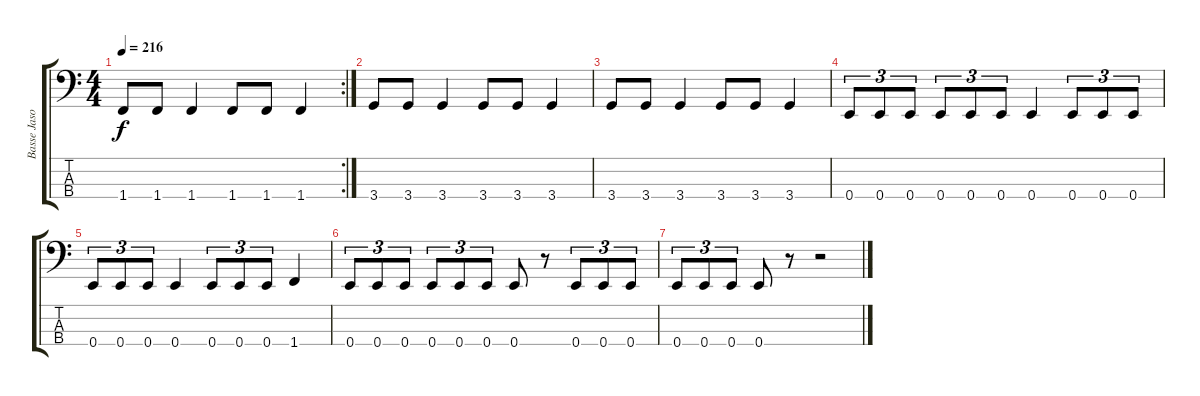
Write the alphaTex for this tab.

\track ("Basse Jason" "Basse Jaso") {instrument electricbasspick}
\staff {score tabs}
\tuning (G2 D2 A1 E1) {hide}
\rc 2
\ts (4 4)
\tempo 216
\clef f4
\ks c
1.4.8{dy f} 1.4.8 1.4.4 1.4.8 1.4.8 1.4.4 |
3.4.8 3.4.8 3.4.4 3.4.8 3.4.8 3.4.4 |
3.4.8 3.4.8 3.4.4 3.4.8 3.4.8 3.4.4 |
0.4.8{tu (3 2)} 0.4.8{tu (3 2)} 0.4.8{tu (3 2)} 0.4.8{tu (3 2)} 0.4.8{tu (3 2)} 0.4.8{tu (3 2)} 0.4.4 0.4.8{tu (3 2)} 0.4.8{tu (3 2)} 0.4.8{tu (3 2)} |
0.4.8{tu (3 2)} 0.4.8{tu (3 2)} 0.4.8{tu (3 2)} 0.4.4 0.4.8{tu (3 2)} 0.4.8{tu (3 2)} 0.4.8{tu (3 2)} 1.4.4 |
0.4.8{tu (3 2)} 0.4.8{tu (3 2)} 0.4.8{tu (3 2)} 0.4.8{tu (3 2)} 0.4.8{tu (3 2)} 0.4.8{tu (3 2)} 0.4.8 r.8 0.4.8{tu (3 2)} 0.4.8{tu (3 2)} 0.4.8{tu (3 2)} |
0.4.8{tu (3 2)} 0.4.8{tu (3 2)} 0.4.8{tu (3 2)} 0.4.8 r.8 r.2
